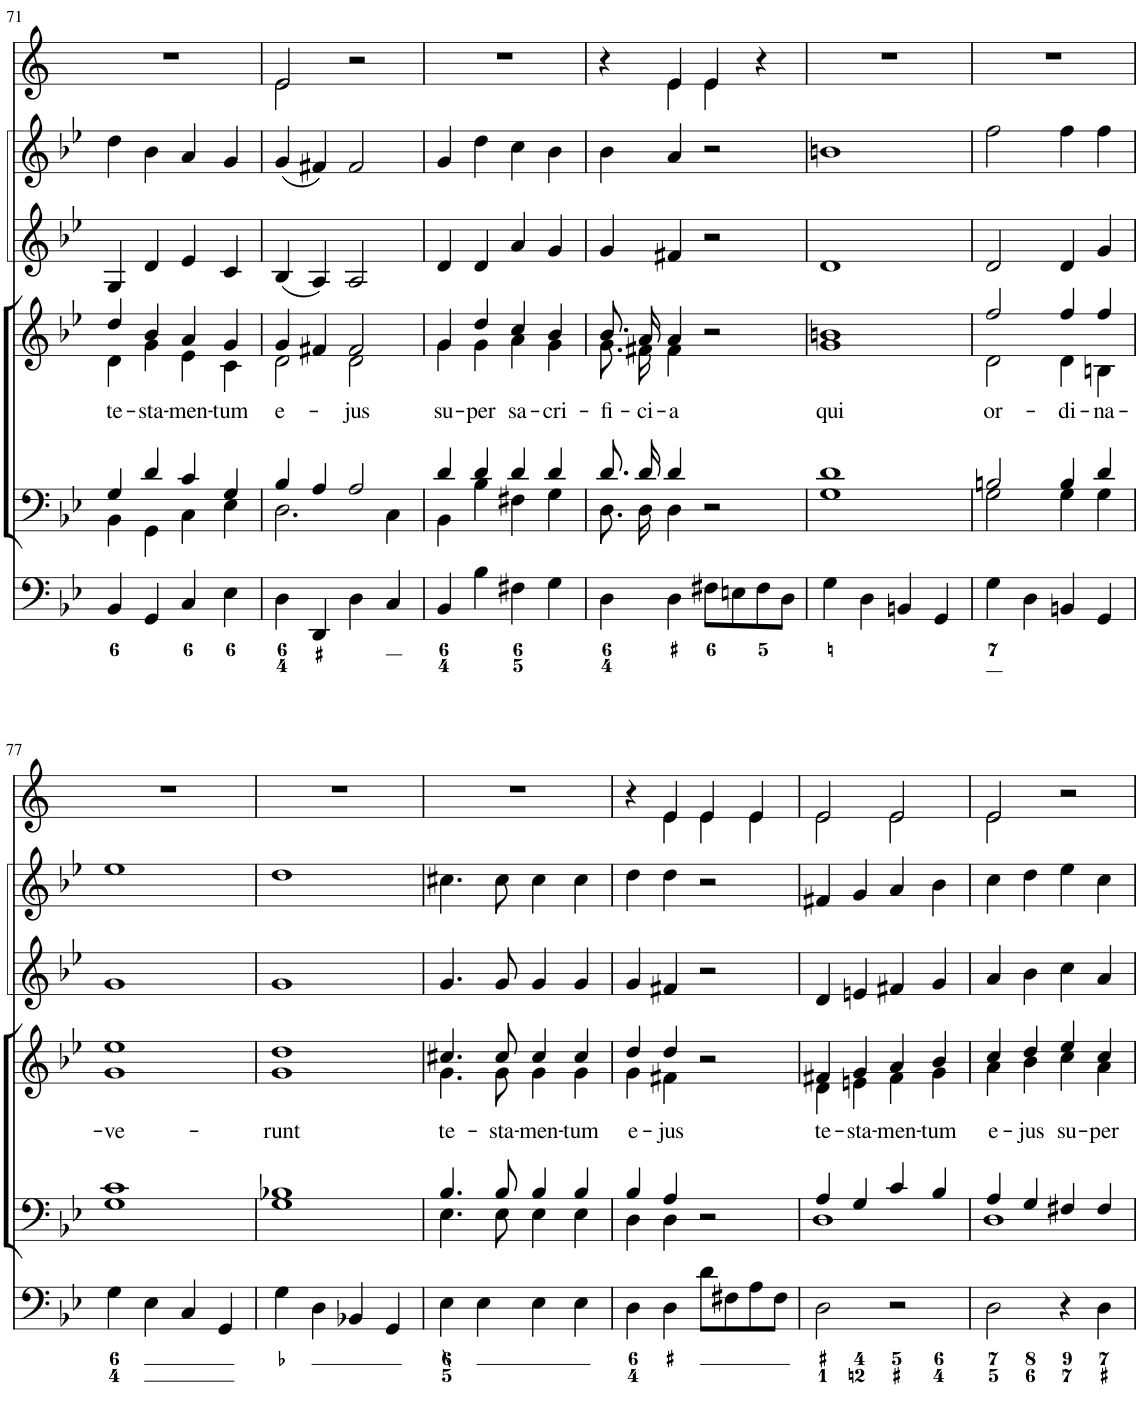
**kern	**kern	**kern	**text	**kern	**kern	**kern
*part6	*part5	*part4	*part4	*part3	*part2	*part1
*staff6	*staff5	*staff4	*staff4	*staff3	*staff2	*staff1
*I"Organ	*I"Voice	*I"Voice	*	*I"Violino 2	*I"Violino 1	*I"Clarini in B[b]
*	*	*	*	*I'Vln	*I'Vln	*
!!LO:PB:g=z
*clefF4	*clefF4	*clefG2	*	*clefG2	*clefG2	*clefG2
*	*	*	*	*	*	*Trd1c2
*k[b-e-]	*k[b-e-]	*k[b-e-]	*	*k[b-e-]	*k[b-e-]	*k[]
*M2/2	*M2/2	*M2/2	*	*M2/2	*M2/2	*M2/2
*met(c|)	*met(c|)	*met(c|)	*	*met(c|)	*met(c|)	*met(c|)
=71	=71	=71	=71	=71	=71	=71
*	*^	*	*	*	*	*
!	!	!	!	!LO:LY:b	!	!	!
*	*	*	*^	*	*	*	*
4BB-/	4G/	4BB-\	4dd/	4d\	te-	4G/	4dd\	1r
!	!	!	!	!	!LO:LY:b	!	!	!
4GG/	4d/	4GG\	4b-/	4g\	-sta-	4d/	4b-\	.
!	!	!	!	!	!LO:LY:b	!	!	!
4C/	4c/	4C\	4a/	4e-\	-men-	4e-/	4a/	.
!	!	!	!	!	!LO:LY:b	!	!	!
4E-\	4G/	4E-\	4g/	4c\	-tum	4c/	4g/	.
=72	=72	=72	=72	=72	=72	=72	=72	=72
!	!	!	!	!	!LO:LY:b	!	!	!
*	*	*	*	*	*	*	*	*^
4D\	4B-/	2.D\	4g/	2d\	e-	(4B-/	(4g/	2e/	2e\
4DD/	4A/	.	4f#X/	.	.	4A/)	4f#X/)	.	.
!	!	!	!	!	!LO:LY:b	!	!	!	!
4D\	2A/	.	2f#/	2d\	-jus	2A/	2f#/	2r	2ryy
4C/	.	4C\	.	.	.	.	.	.	.
*	*	*	*	*	*	*	*	*v	*v
=73	=73	=73	=73	=73	=73	=73	=73	=73
!	!	!	!	!	!LO:LY:b	!	!	!
4BB-/	4d/	4BB-\	4g/	4g\	su-	4d/	4g/	1r
!	!	!	!	!	!LO:LY:b	!	!	!
4B-\	4d/	4B-\	4dd/	4g\	-per	4d/	4dd\	.
!	!	!	!	!	!LO:LY:b	!	!	!
4F#X\	4d/	4F#X\	4cc/	4a\	sa-	4a/	4cc\	.
!	!	!	!	!	!LO:LY:b	!	!	!
4G\	4d/	4G\	4b-/	4g\	-cri-	4g/	4b-\	.
=74	=74	=74	=74	=74	=74	=74	=74	=74
!	!	!	!	!	!LO:LY:b	!	!	!
*	*	*	*	*	*	*	*	*^
4D\	8.d/L	8.D\L	8.b-/L	8.g\L	-fi-	4g/	4b-\	4r	4ryy
!	!	!	!	!	!LO:LY:b	!	!	!	!
.	16d/Jk	16D\Jk	16a/Jk	16f#X\Jk	-ci-	.	.	.	.
!	!	!	!	!	!LO:LY:b	!	!	!	!
4D\	4d/	4D\	4a/	4f#\	-a	4f#X/	4a/	4e/	4e\
8F#X\L	2r	2ryy	2r	2ryy	.	2r	2r	4e/	4e\
8En\	.	.	.	.	.	.	.	.	.
8F#\	.	.	.	.	.	.	.	4r	4ryy
8D\J	.	.	.	.	.	.	.	.	.
*	*	*	*	*	*	*	*	*v	*v
=75	=75	=75	=75	=75	=75	=75	=75	=75
!	!	!	!	!	!LO:LY:b	!	!	!
4G\	1d	1G	1bn	1g	qui	1d	1bn	1r
4D\	.	.	.	.	.	.	.	.
4BBn/	.	.	.	.	.	.	.	.
4GG/	.	.	.	.	.	.	.	.
=76	=76	=76	=76	=76	=76	=76	=76	=76
!	!	!	!	!	!LO:LY:b	!	!	!
4G\	2Bn/	2G\	2ff/	2d\	or-	2d/	2ff\	1r
4D\	.	.	.	.	.	.	.	.
!	!	!	!	!	!LO:LY:b	!	!	!
4BBn/	4B/	4G\	4ff/	4d\	-di-	4d/	4ff\	.
!	!	!	!	!	!LO:LY:b	!	!	!
4GG/	4d/	4G\	4ff/	4Bn\	-na-	4g/	4ff\	.
!!LO:LB:g=z
=77	=77	=77	=77	=77	=77	=77	=77	=77
!	!	!	!	!	!LO:LY:b	!	!	!
4G\	1c	1G	1ee-	1g	-ve-	1g	1ee-	1r
4E-\	.	.	.	.	.	.	.	.
4C/	.	.	.	.	.	.	.	.
4GG/	.	.	.	.	.	.	.	.
=78	=78	=78	=78	=78	=78	=78	=78	=78
!	!	!	!	!	!LO:LY:b	!	!	!
4G\	1B-X	1G	1dd	1g	-runt	1g	1dd	1r
4D\	.	.	.	.	.	.	.	.
4BB-X/	.	.	.	.	.	.	.	.
4GG/	.	.	.	.	.	.	.	.
=79	=79	=79	=79	=79	=79	=79	=79	=79
!	!	!	!	!	!LO:LY:b	!	!	!
4E-\	4.B-/	4.E-\	4.cc#X/	4.g\	te-	4.g/	4.cc#X\	1r
4E-\	.	.	.	.	.	.	.	.
!	!	!	!	!	!LO:LY:b	!	!	!
.	8B-/	8E-\	8cc#/	8g\	-sta-	8g/	8cc#\	.
!	!	!	!	!	!LO:LY:b	!	!	!
4E-\	4B-/	4E-\	4cc#/	4g\	-men-	4g/	4cc#\	.
!	!	!	!	!	!LO:LY:b	!	!	!
4E-\	4B-/	4E-\	4cc#/	4g\	-tum	4g/	4cc#\	.
=80	=80	=80	=80	=80	=80	=80	=80	=80
!	!	!	!	!	!LO:LY:b	!	!	!
*	*	*	*	*	*	*	*	*^
4D\	4B-/	4D\	4dd/	4g\	e-	4g/	4dd\	4r	4ryy
!	!	!	!	!	!LO:LY:b	!	!	!	!
4D\	4A/	4D\	4dd/	4f#X\	-jus	4f#X/	4dd\	4e/	4e\
8d\L	2r	2ryy	2r	2ryy	.	2r	2r	4e/	4e\
8F#X\	.	.	.	.	.	.	.	.	.
8A\	.	.	.	.	.	.	.	4e/	4e\
8F#\J	.	.	.	.	.	.	.	.	.
=81	=81	=81	=81	=81	=81	=81	=81	=81	=81
!	!	!	!	!	!LO:LY:b	!	!	!	!
2D\	4A/	1D	4f#X/	4d\	te-	4d/	4f#X/	2e/	2e\
!	!	!	!	!	!LO:LY:b	!	!	!	!
.	4G/	.	4g/	4en\	-sta-	4en/	4g/	.	.
!	!	!	!	!	!LO:LY:b	!	!	!	!
2r	4c/	.	4a/	4f#\	-men-	4f#X/	4a/	2e/	2e\
!	!	!	!	!	!LO:LY:b	!	!	!	!
.	4B-/	.	4b-/	4g\	-tum	4g/	4b-\	.	.
=82	=82	=82	=82	=82	=82	=82	=82	=82	=82
!	!	!	!	!	!LO:LY:b	!	!	!	!
2D\	4A/	1D	4cc/	4a\	e-	4a/	4cc\	2e/	2e\
!	!	!	!	!	!LO:LY:b	!	!	!	!
.	4G/	.	4dd/	4b-\	-jus	4b-\	4dd\	.	.
!	!	!	!	!	!LO:LY:b	!	!	!	!
4r	4F#X/	.	4ee-/	4cc\	su-	4cc\	4ee-\	2r	2ryy
!	!	!	!	!	!LO:LY:b	!	!	!	!
4D\	4F#/	.	4cc/	4a\	-per	4a/	4cc\	.	.
*	*v	*v	*	*	*	*	*	*v	*v
*	*	*v	*v	*	*	*	*
=	=	=	=	=	=	=
*-	*-	*-	*-	*-	*-	*-
